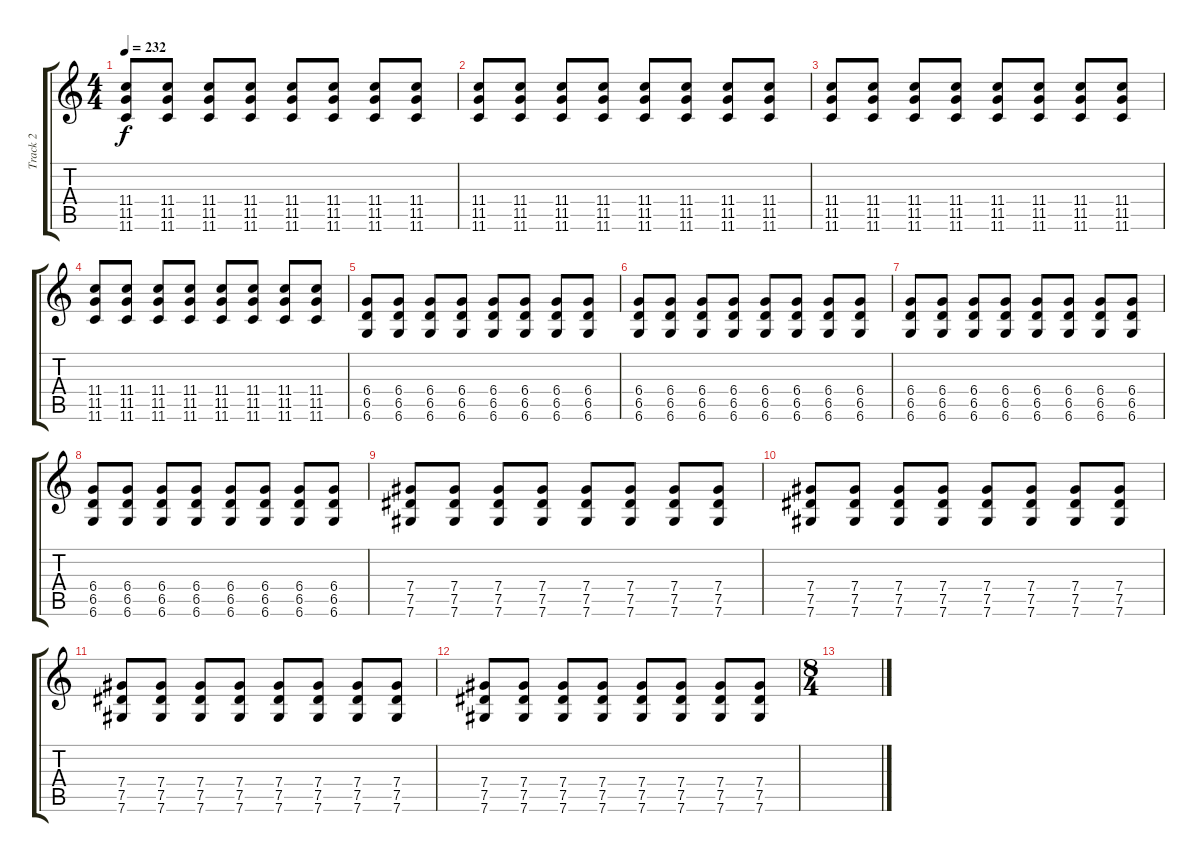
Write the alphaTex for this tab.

\track ("Track 2" "Track 2") {instrument distortionguitar}
\staff {score tabs}
\tuning (Eb4 Bb3 Gb3 Db3 Ab2 Db2) {hide}
\ts (4 4)
\tempo 232
\clef g2
\ks c
(11.4 11.5 11.6).8{dy f} (11.4 11.5 11.6).8 (11.4 11.5 11.6).8 (11.4 11.5 11.6).8 (11.4 11.5 11.6).8 (11.4 11.5 11.6).8 (11.4 11.5 11.6).8 (11.4 11.5 11.6).8 |
(11.4 11.5 11.6).8 (11.4 11.5 11.6).8 (11.4 11.5 11.6).8 (11.4 11.5 11.6).8 (11.4 11.5 11.6).8 (11.4 11.5 11.6).8 (11.4 11.5 11.6).8 (11.4 11.5 11.6).8 |
(11.4 11.5 11.6).8 (11.4 11.5 11.6).8 (11.4 11.5 11.6).8 (11.4 11.5 11.6).8 (11.4 11.5 11.6).8 (11.4 11.5 11.6).8 (11.4 11.5 11.6).8 (11.4 11.5 11.6).8 |
(11.4 11.5 11.6).8 (11.4 11.5 11.6).8 (11.4 11.5 11.6).8 (11.4 11.5 11.6).8 (11.4 11.5 11.6).8 (11.4 11.5 11.6).8 (11.4 11.5 11.6).8 (11.4 11.5 11.6).8 |
(6.4 6.5 6.6).8 (6.4 6.5 6.6).8 (6.4 6.5 6.6).8 (6.4 6.5 6.6).8 (6.4 6.5 6.6).8 (6.4 6.5 6.6).8 (6.4 6.5 6.6).8 (6.4 6.5 6.6).8 |
(6.4 6.5 6.6).8 (6.4 6.5 6.6).8 (6.4 6.5 6.6).8 (6.4 6.5 6.6).8 (6.4 6.5 6.6).8 (6.4 6.5 6.6).8 (6.4 6.5 6.6).8 (6.4 6.5 6.6).8 |
(6.4 6.5 6.6).8 (6.4 6.5 6.6).8 (6.4 6.5 6.6).8 (6.4 6.5 6.6).8 (6.4 6.5 6.6).8 (6.4 6.5 6.6).8 (6.4 6.5 6.6).8 (6.4 6.5 6.6).8 |
(6.4 6.5 6.6).8 (6.4 6.5 6.6).8 (6.4 6.5 6.6).8 (6.4 6.5 6.6).8 (6.4 6.5 6.6).8 (6.4 6.5 6.6).8 (6.4 6.5 6.6).8 (6.4 6.5 6.6).8 |
(7.4 7.5 7.6).8 (7.4 7.5 7.6).8 (7.4 7.5 7.6).8 (7.4 7.5 7.6).8 (7.4 7.5 7.6).8 (7.4 7.5 7.6).8 (7.4 7.5 7.6).8 (7.4 7.5 7.6).8 |
(7.4 7.5 7.6).8 (7.4 7.5 7.6).8 (7.4 7.5 7.6).8 (7.4 7.5 7.6).8 (7.4 7.5 7.6).8 (7.4 7.5 7.6).8 (7.4 7.5 7.6).8 (7.4 7.5 7.6).8 |
(7.4 7.5 7.6).8 (7.4 7.5 7.6).8 (7.4 7.5 7.6).8 (7.4 7.5 7.6).8 (7.4 7.5 7.6).8 (7.4 7.5 7.6).8 (7.4 7.5 7.6).8 (7.4 7.5 7.6).8 |
(7.4 7.5 7.6).8 (7.4 7.5 7.6).8 (7.4 7.5 7.6).8 (7.4 7.5 7.6).8 (7.4 7.5 7.6).8 (7.4 7.5 7.6).8 (7.4 7.5 7.6).8 (7.4 7.5 7.6).8 |
\ts (8 4)
